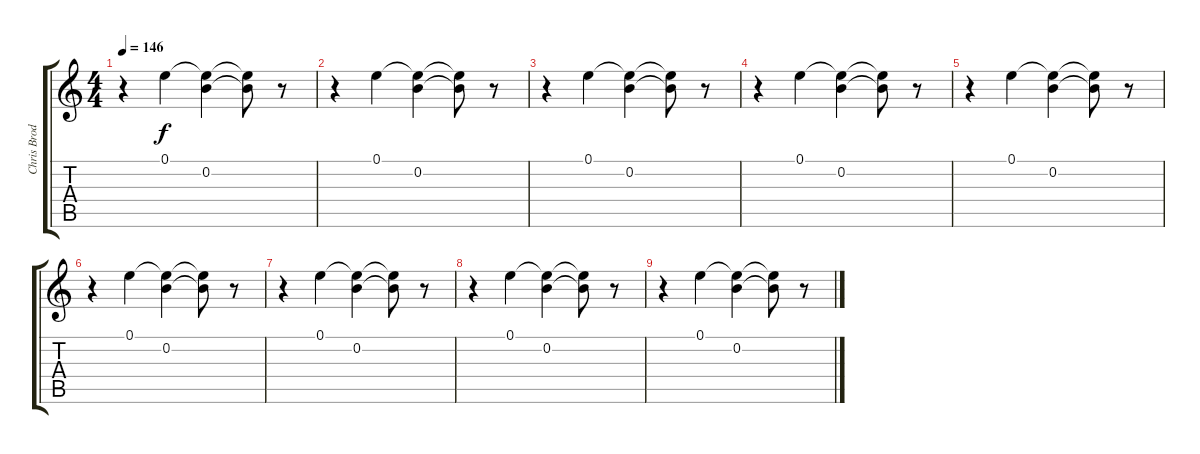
\track ("Chris Broderick Solo" "Chris Brod") {instrument overdrivenguitar}
\staff {score tabs}
\tuning (E4 B3 G3 D3 A2 E2) {hide}
\ts (4 4)
\tempo 146
\clef g2
\ks c
r.4{dy f} 0.1.4 (0.1{t} 0.2).4 (0.1{t} 0.2{t}).8 r.8 |
r.4 0.1.4 (0.1{t} 0.2).4 (0.1{t} 0.2{t}).8 r.8 |
r.4 0.1.4 (0.1{t} 0.2).4 (0.1{t} 0.2{t}).8 r.8 |
r.4 0.1.4 (0.1{t} 0.2).4 (0.1{t} 0.2{t}).8 r.8 |
r.4 0.1.4 (0.1{t} 0.2).4 (0.1{t} 0.2{t}).8 r.8 |
r.4 0.1.4 (0.1{t} 0.2).4 (0.1{t} 0.2{t}).8 r.8 |
r.4 0.1.4 (0.1{t} 0.2).4 (0.1{t} 0.2{t}).8 r.8 |
r.4 0.1.4 (0.1{t} 0.2).4 (0.1{t} 0.2{t}).8 r.8 |
r.4 0.1.4 (0.1{t} 0.2).4 (0.1{t} 0.2{t}).8 r.8
